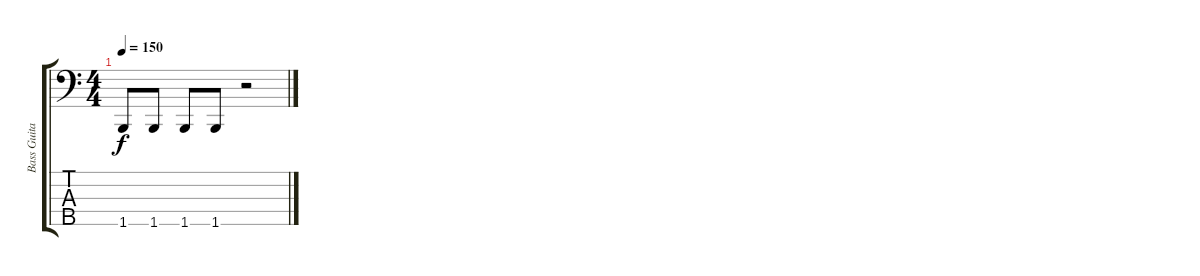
\track ("Bass Guitar" "Bass Guita") {instrument electricbassfinger}
\staff {score tabs}
\tuning (Gb2 Db2 Ab1 Eb1 Bb0) {hide}
\ts (4 4)
\tempo 150
\clef f4
\ks c
1.5.8{dy f} 1.5.8 1.5.8 1.5.8 r.2
